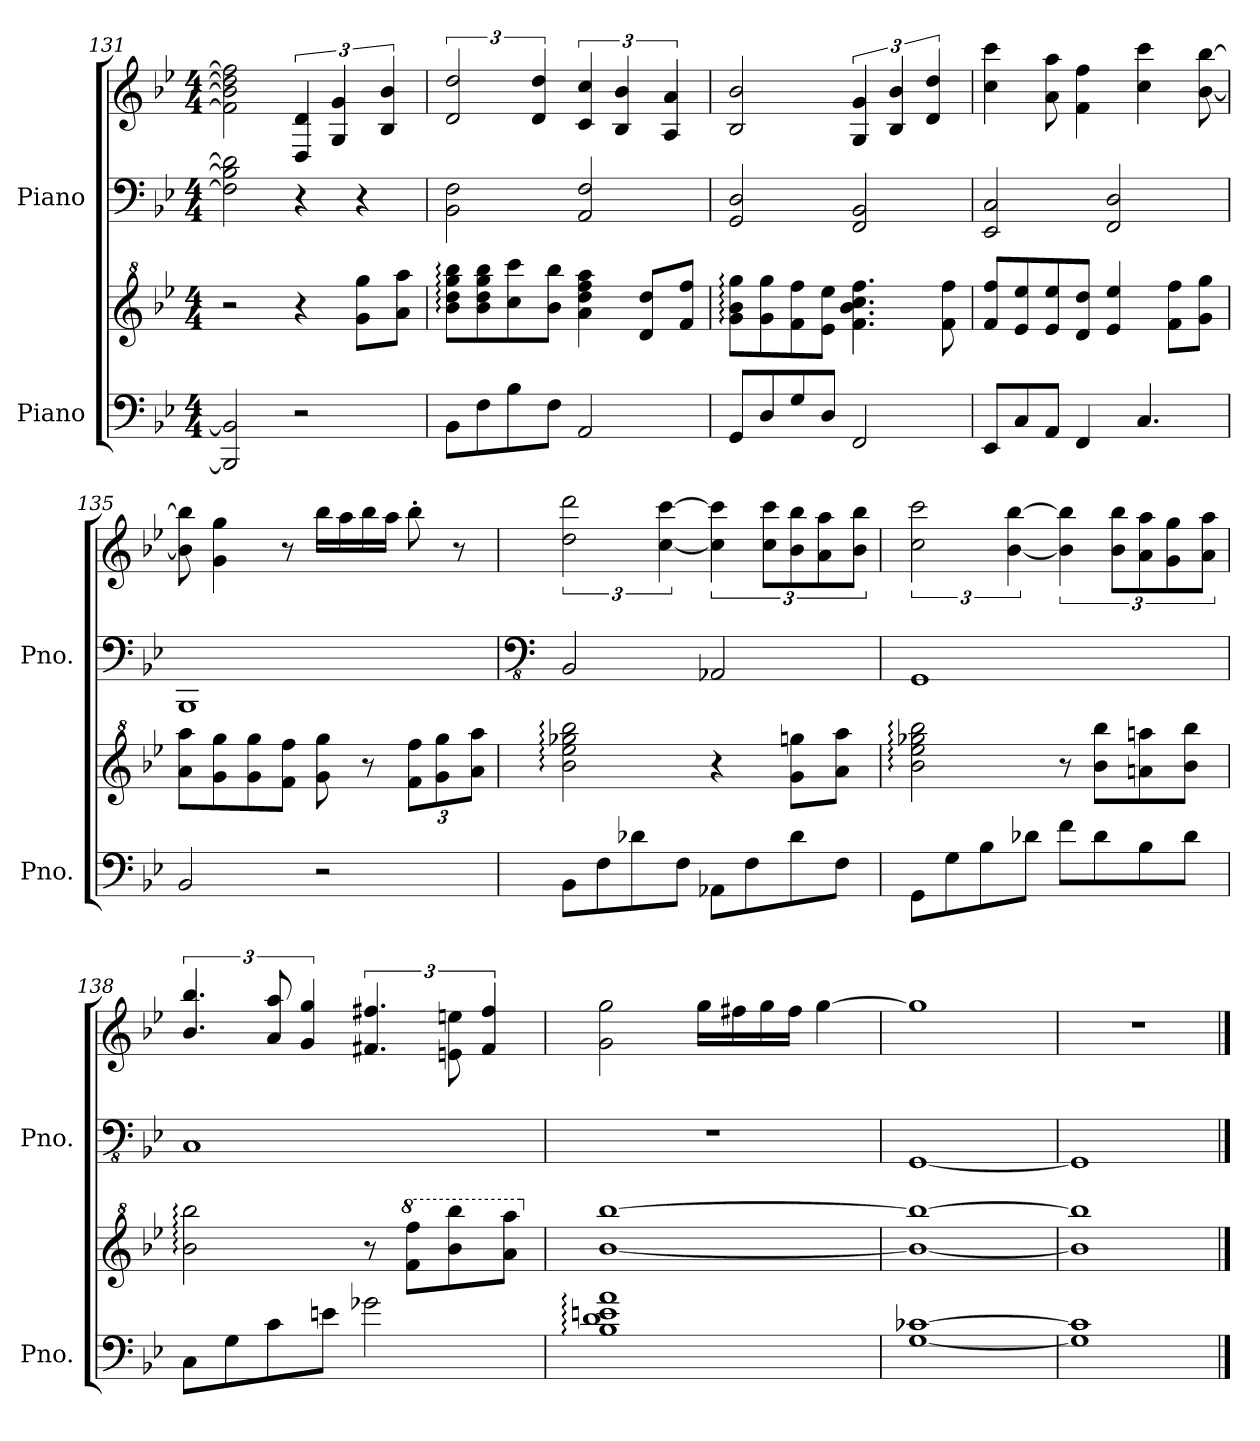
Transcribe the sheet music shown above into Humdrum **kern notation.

**kern	**kern	**kern	**kern
*part2	*part2	*part1	*part1
*staff4	*staff3	*staff2	*staff1
*I"Piano	*	*I"Piano	*
*I'Pno.	*	*I'Pno.	*
*clefF4	*clefG^2	*clefF4	*clefG2
*k[b-e-]	*k[b-e-]	*k[b-e-]	*k[b-e-]
*M4/4	*M4/4	*M4/4	*M4/4
=131	=131	=131	=131
2BBB-/] 2BB-/]	2r	2F\] 2B-\] 2d\]	2f\] 2b-\] 2dd\] 2ff\]
2r	4r	4r	6D/ 6d/
.	.	.	6G/ 6g/
.	8gg\ 8ggg\L	4r	.
.	.	.	6B-/ 6b-/
.	8aa\ 8aaa\J	.	.
!!LO:LB:g=z
=132	=132	=132	=132
8BB-\L	8bb-\: 8ddd\: 8ggg\: 8bbb-\:L	2BB-\ 2F\	3d/ 3dd/
8F\	8bb-\ 8ddd\ 8ggg\ 8bbb-\	.	.
8B-\	8ccc\ 8cccc\	.	.
.	.	.	6d/ 6dd/
8F\J	8bb-\ 8bbb-\J	.	.
2AA/	4aa\ 4ddd\ 4fff\ 4aaa\	2AA/ 2F/	6c/ 6cc/
.	.	.	6B-/ 6b-/
.	8dd/ 8ddd/L	.	.
.	.	.	6A/ 6a/
.	8ff/ 8fff/J	.	.
=133	=133	=133	=133
8GG/L	8gg\: 8bb-\: 8ggg\:L	2GG/ 2D/	2B-/ 2b-/
8D/	8gg\ 8ggg\	.	.
8G/	8ff\ 8fff\	.	.
8D/J	8ee-\ 8eee-\J	.	.
2FF/	4.ff\ 4.bb-\ 4.ccc\ 4.fff\	2FF/ 2BB-/	6G/ 6g/
.	.	.	6B-/ 6b-/
.	.	.	6d/ 6dd/
.	8ff\ 8fff\	.	.
=134	=134	=134	=134
8EE-/L	8ff/ 8fff/L	2EE-/ 2C/	4cc\ 4ccc\
8C/	8ee-/ 8eee-/	.	.
8AA/J	8ee-/ 8eee-/	.	8a\ 8aa\
4FF/	8dd/ 8ddd/J	.	4f\ 4ff\
.	4ee-/ 4eee-/	2FF/ 2D/	.
4.C/	.	.	4cc\ 4ccc\
.	8ff\ 8fff\L	.	.
.	8gg\ 8ggg\J	.	[8b-\ [8bb-\
=135	=135	=135	=135
2BB-/	8aa\ 8aaa\L	1BBB-	8b-\] 8bb-\]
.	8gg\ 8ggg\	.	4g\ 4gg\
.	8gg\ 8ggg\	.	.
.	8ff\ 8fff\J	.	8r
2r	8gg\ 8ggg\	.	16bb-\LL
.	.	.	16aa\
.	8r	.	16bb-\
.	.	.	16aa\JJ
*	*Xbrackettup	*	*
.	12ff\ 12fff\L	.	8bb-'\
.	12gg\ 12ggg\	.	.
.	.	.	8r
.	12aa\ 12aaa\J	.	.
!!LO:PB:g=z
=136	=136	=136	=136
*	*	*clefFv4	*
8BB-\L	2bb-\: 2eee-\: 2ggg-X\: 2bbb-\:	2BBB-/	3dd\ 3ddd\
8F\	.	.	.
8d-X\	.	.	.
.	.	.	[6cc\ [6ccc\
8F\J	.	.	.
8AA-X\L	4r	2AAA-X/	6cc\] 6ccc\]
8F\	.	.	.
.	.	.	12cc\ 12ccc\L
8d-\	8gg\ 8gggn\L	.	12b-\ 12bb-\
.	.	.	12a\ 12aa\
8F\J	8aa\ 8aaa\J	.	.
.	.	.	12b-\ 12bb-\J
=137	=137	=137	=137
8GG\L	2bb-\: 2eee-\: 2ggg-X\: 2bbb-\:	1GGG	3cc\ 3ccc\
8G\	.	.	.
8B-\	.	.	.
.	.	.	[6b-\ [6bb-\
8d-X\J	.	.	.
8f\L	8r	.	6b-\] 6bb-\]
8d-\	8bb-\ 8bbb-\L	.	.
.	.	.	12b-\ 12bb-\L
8B-\	8aan\ 8aaan\	.	12a\ 12aa\
.	.	.	12g\ 12gg\
8d-\J	8bb-\ 8bbb-\J	.	.
.	.	.	12a\ 12aa\J
=138	=138	=138	=138
8C\L	2bb-\: 2bbb-\:	1CC	6.b-/ 6.bb-/
8G\	.	.	.
8c\	.	.	12a/ 12aa/
.	.	.	6g/ 6gg/
8en\J	.	.	.
2g-X\	8r	.	6.f#X/ 6.ff#X/
*	*8va	*	*
.	8fff\ 8ffff\L	.	.
.	8bbb-\ 8bbbb-\	.	12en\ 12een\
.	.	.	6f#/ 6ff#/
.	8aaa\ 8aaaa\J	.	.
=139	=139	=139	=139
*	*X8va	*	*
1B-: 1d: 1en: 1a:	[1bb- [1bbb-	1r	2g\ 2gg\
.	.	.	16gg\LL
.	.	.	16ff#X\
.	.	.	16gg\
.	.	.	16ff#\JJ
.	.	.	[4gg\
=140	=140	=140	=140
[1G [1c-X	1bb-_ 1bbb-_	[1GGG	1gg]
!!LO:LB:g=z
=141	=141	=141	=141
1G] 1c-]	1bb-] 1bbb-]	1GGG]	1r
==	==	==	==
*-	*-	*-	*-
